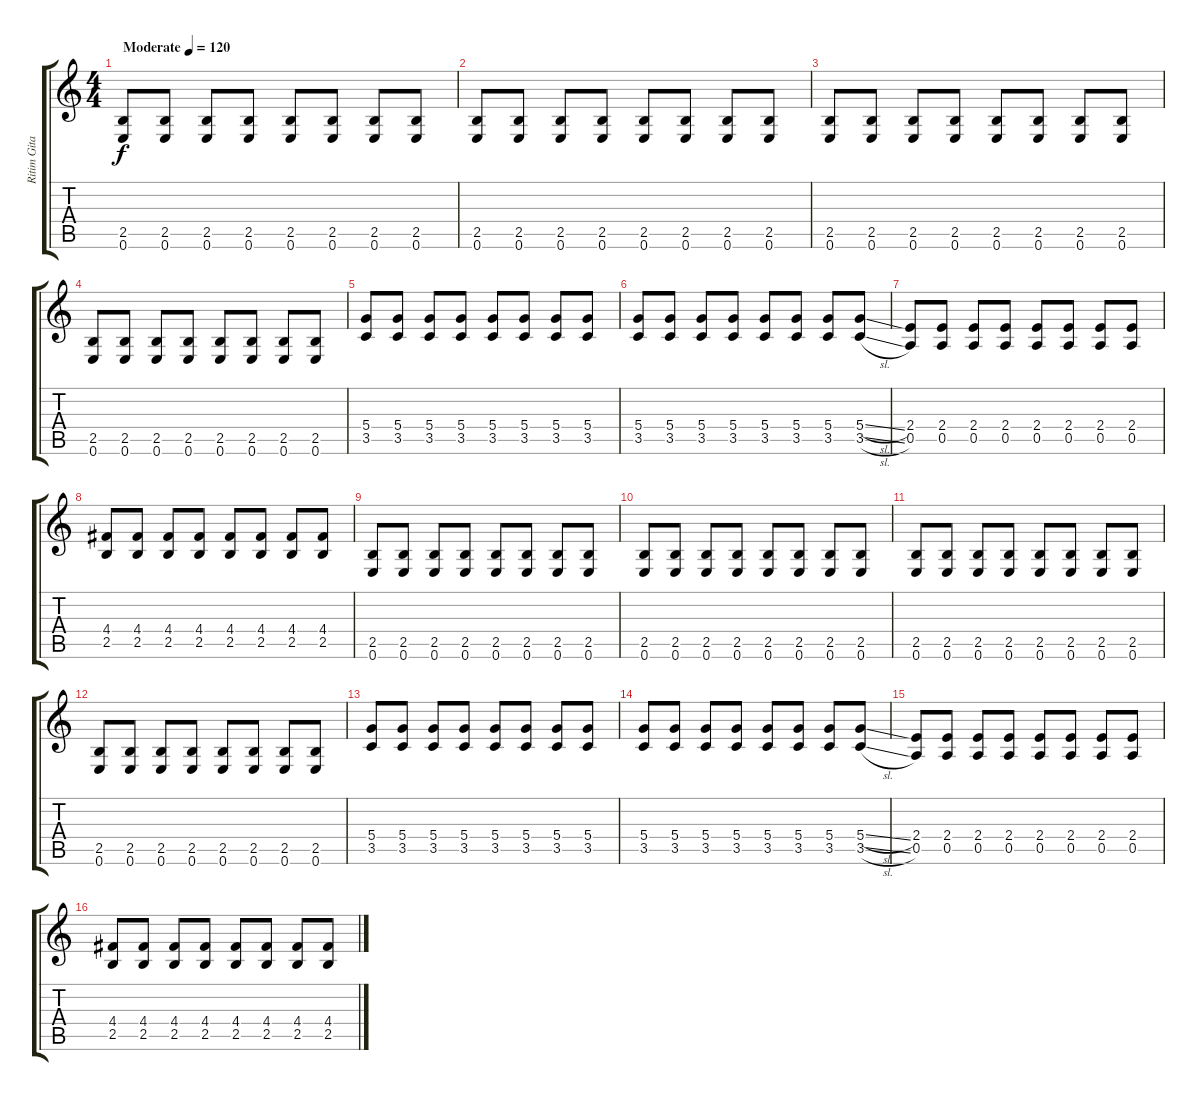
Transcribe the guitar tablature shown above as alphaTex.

\track ("Ritim Gitar" "Ritim Gita") {instrument distortionguitar}
\staff {score tabs}
\tuning (E4 B3 G3 D3 A2 E2) {hide}
\ts (4 4)
\tempo (120 "Moderate")
\clef g2
\ks c
(2.5 0.6).8{dy f instrument distortionguitar} (2.5 0.6).8 (2.5 0.6).8 (2.5 0.6).8 (2.5 0.6).8 (2.5 0.6).8 (2.5 0.6).8 (2.5 0.6).8 |
(2.5 0.6).8 (2.5 0.6).8 (2.5 0.6).8 (2.5 0.6).8 (2.5 0.6).8 (2.5 0.6).8 (2.5 0.6).8 (2.5 0.6).8 |
(2.5 0.6).8 (2.5 0.6).8 (2.5 0.6).8 (2.5 0.6).8 (2.5 0.6).8 (2.5 0.6).8 (2.5 0.6).8 (2.5 0.6).8 |
(2.5 0.6).8 (2.5 0.6).8 (2.5 0.6).8 (2.5 0.6).8 (2.5 0.6).8 (2.5 0.6).8 (2.5 0.6).8 (2.5 0.6).8 |
(5.4 3.5).8 (5.4 3.5).8 (5.4 3.5).8 (5.4 3.5).8 (5.4 3.5).8 (5.4 3.5).8 (5.4 3.5).8 (5.4 3.5).8 |
(5.4 3.5).8 (5.4 3.5).8 (5.4 3.5).8 (5.4 3.5).8 (5.4 3.5).8 (5.4 3.5).8 (5.4 3.5).8 (5.4{sl} 3.5{sl}).8 |
(2.4 0.5).8 (2.4 0.5).8 (2.4 0.5).8 (2.4 0.5).8 (2.4 0.5).8 (2.4 0.5).8 (2.4 0.5).8 (2.4 0.5).8 |
(4.4 2.5).8 (4.4 2.5).8 (4.4 2.5).8 (4.4 2.5).8 (4.4 2.5).8 (4.4 2.5).8 (4.4 2.5).8 (4.4 2.5).8 |
(2.5 0.6).8 (2.5 0.6).8 (2.5 0.6).8 (2.5 0.6).8 (2.5 0.6).8 (2.5 0.6).8 (2.5 0.6).8 (2.5 0.6).8 |
(2.5 0.6).8 (2.5 0.6).8 (2.5 0.6).8 (2.5 0.6).8 (2.5 0.6).8 (2.5 0.6).8 (2.5 0.6).8 (2.5 0.6).8 |
(2.5 0.6).8 (2.5 0.6).8 (2.5 0.6).8 (2.5 0.6).8 (2.5 0.6).8 (2.5 0.6).8 (2.5 0.6).8 (2.5 0.6).8 |
(2.5 0.6).8 (2.5 0.6).8 (2.5 0.6).8 (2.5 0.6).8 (2.5 0.6).8 (2.5 0.6).8 (2.5 0.6).8 (2.5 0.6).8 |
(5.4 3.5).8 (5.4 3.5).8 (5.4 3.5).8 (5.4 3.5).8 (5.4 3.5).8 (5.4 3.5).8 (5.4 3.5).8 (5.4 3.5).8 |
(5.4 3.5).8 (5.4 3.5).8 (5.4 3.5).8 (5.4 3.5).8 (5.4 3.5).8 (5.4 3.5).8 (5.4 3.5).8 (5.4{sl} 3.5{sl}).8 |
(2.4 0.5).8 (2.4 0.5).8 (2.4 0.5).8 (2.4 0.5).8 (2.4 0.5).8 (2.4 0.5).8 (2.4 0.5).8 (2.4 0.5).8 |
(4.4 2.5).8 (4.4 2.5).8 (4.4 2.5).8 (4.4 2.5).8 (4.4 2.5).8 (4.4 2.5).8 (4.4 2.5).8 (4.4 2.5).8
